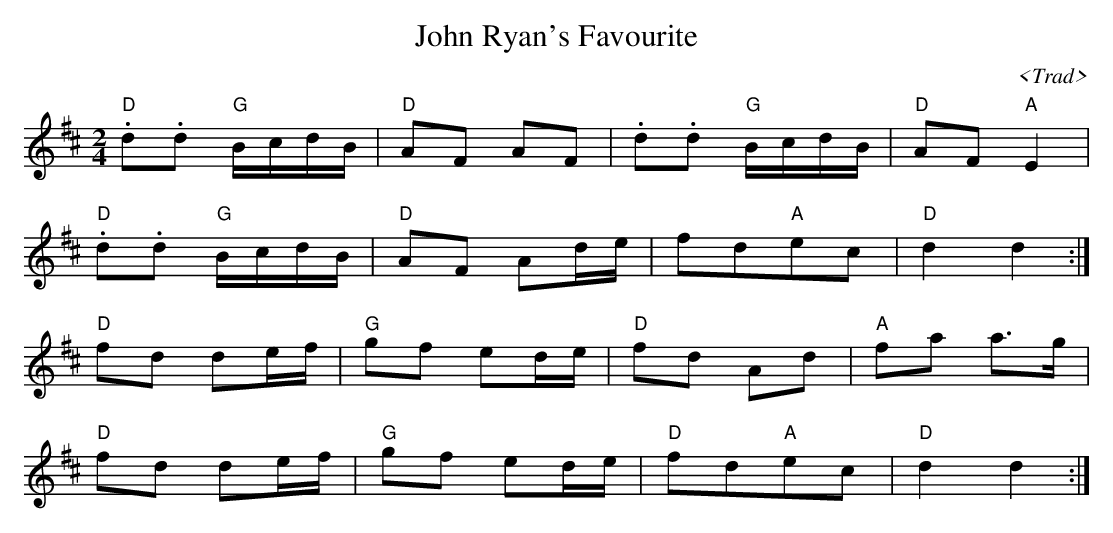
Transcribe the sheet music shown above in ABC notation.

X:1
T:John Ryan's Favourite
C:<Trad>
M:2/4
L:1/16
K:D
"D".d2.d2 "G"BcdB|"D"A2F2 A2F2|.d2.d2 "G"BcdB|"D"A2F2"A"E4|
"D".d2.d2 "G"BcdB|"D"A2F2 A2de|f2d2"A"e2c2|"D"d4d4:|
"D"f2d2 d2ef|"G"g2f2 e2de|"D"f2d2 A2d2|"A"f2a2 a3g|
"D"f2d2 d2ef|"G"g2f2 e2de|"D"f2d2"A"e2c2|"D"d4d4:|
